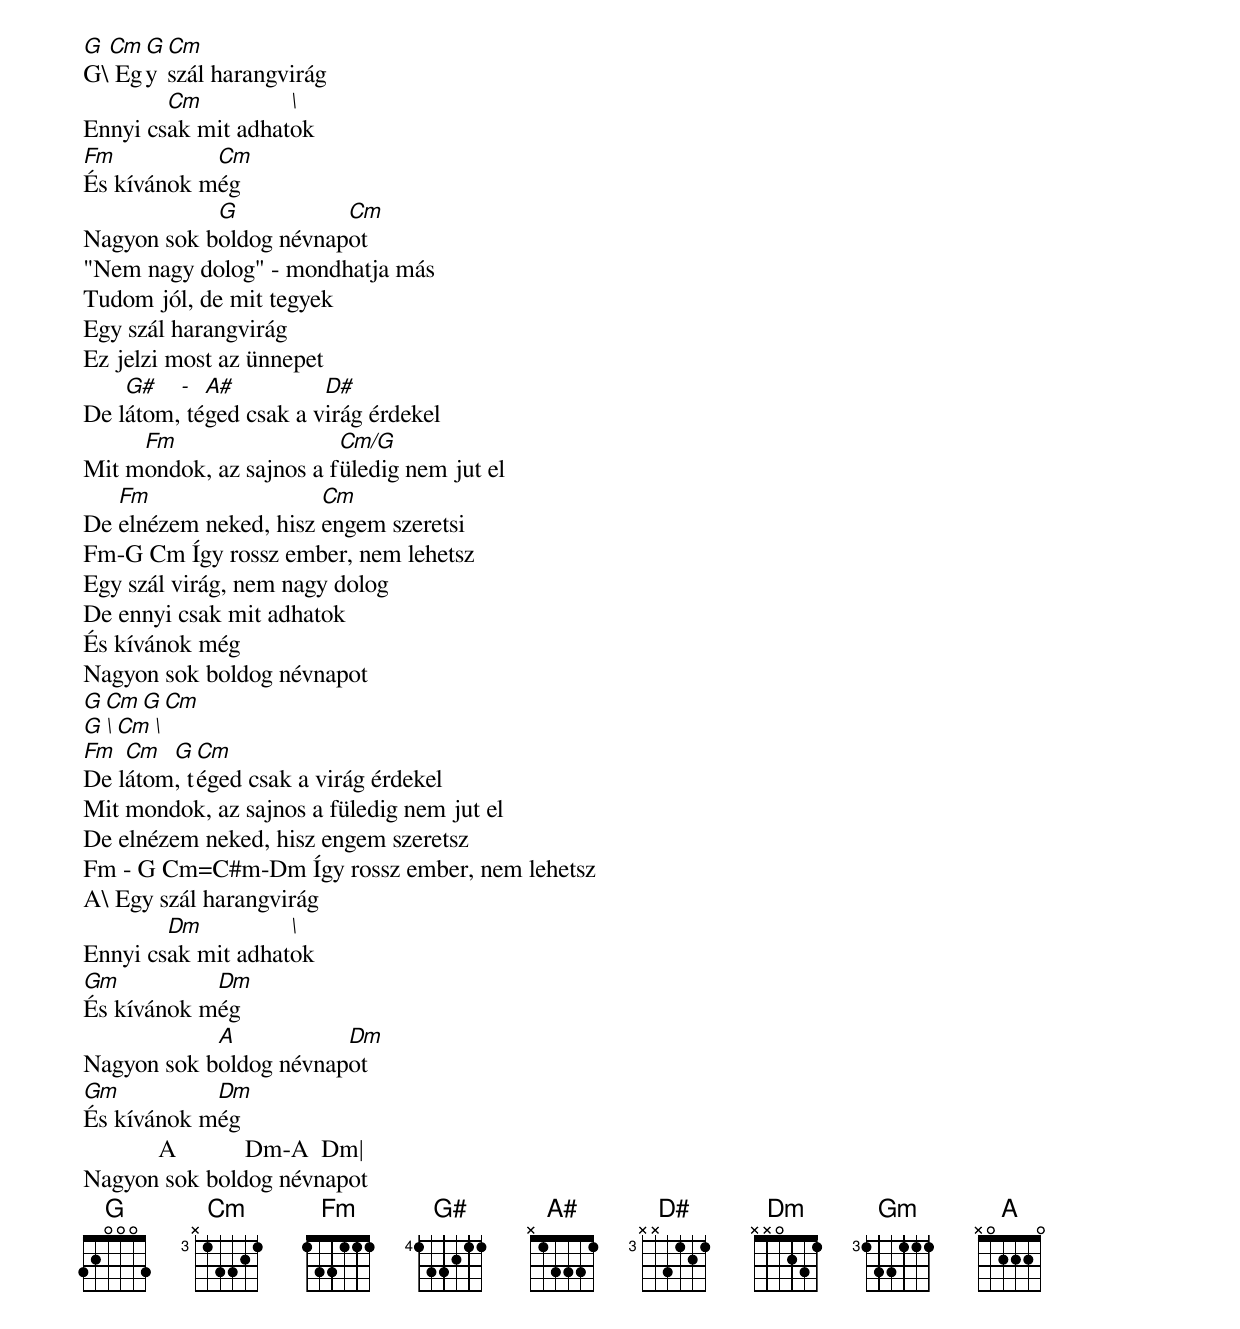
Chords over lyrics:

G Cm G Cm
G\ Egy szál harangvirág
        Cm          \
Ennyi csak mit adhatok
Fm          Cm
És kívánok még
            G           Cm
Nagyon sok boldog névnapot
"Nem nagy dolog" - mondhatja más
Tudom jól, de mit tegyek
Egy szál harangvirág
Ez jelzi most az ünnepet
    G#   -  A#          D#
De látom, téged csak a virág érdekel
     Fm                  Cm/G
Mit mondok, az sajnos a füledig nem jut el
   Fm                  Cm
De elnézem neked, hisz engem szeretsi
Fm-G Cm Így rossz ember, nem lehetsz
Egy szál virág, nem nagy dolog
De ennyi csak mit adhatok
És kívánok még
Nagyon sok boldog névnapot
G Cm G Cm
G  \  Cm  \
Fm  Cm  G  Cm
De látom, téged csak a virág érdekel
Mit mondok, az sajnos a füledig nem jut el
De elnézem neked, hisz engem szeretsz
Fm - G Cm=C#m-Dm Így rossz ember, nem lehetsz
A\ Egy szál harangvirág
        Dm          \
Ennyi csak mit adhatok
Gm          Dm
És kívánok még
            A           Dm
Nagyon sok boldog névnapot
Gm          Dm
És kívánok még
            A           Dm-A  Dm|
Nagyon sok boldog névnapot
